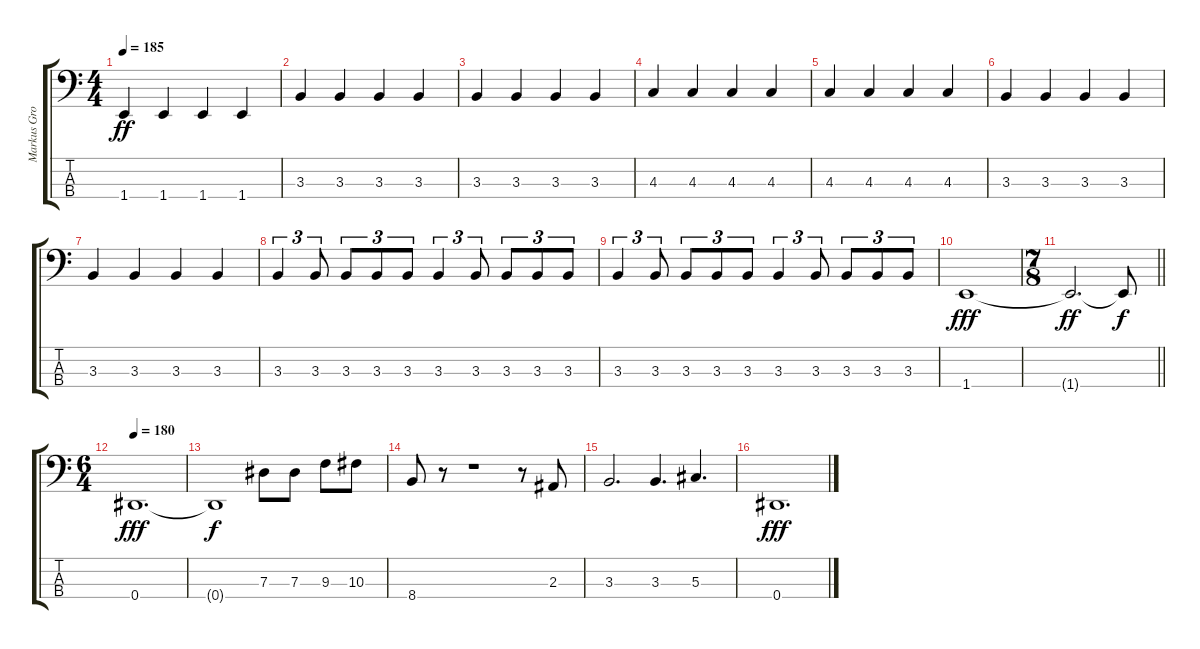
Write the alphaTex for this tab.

\track ("Markus Grosskopf" "Markus Gro") {instrument electricbasspick}
\staff {score tabs}
\tuning (Gb2 Db2 Ab1 Eb1) {hide}
\ts (4 4)
\tempo 185
\clef f4
\ks c
1.4.4{dy ff} 1.4.4 1.4.4 1.4.4 |
3.3.4 3.3.4 3.3.4 3.3.4 |
3.3.4 3.3.4 3.3.4 3.3.4 |
4.3.4 4.3.4 4.3.4 4.3.4 |
4.3.4 4.3.4 4.3.4 4.3.4 |
3.3.4 3.3.4 3.3.4 3.3.4 |
3.3.4 3.3.4 3.3.4 3.3.4 |
3.3.4{tu (3 2)} 3.3.8{tu (3 2)} 3.3.8{tu (3 2)} 3.3.8{tu (3 2)} 3.3.8{tu (3 2)} 3.3.4{tu (3 2)} 3.3.8{tu (3 2)} 3.3.8{tu (3 2)} 3.3.8{tu (3 2)} 3.3.8{tu (3 2)} |
3.3.4{tu (3 2)} 3.3.8{tu (3 2)} 3.3.8{tu (3 2)} 3.3.8{tu (3 2)} 3.3.8{tu (3 2)} 3.3.4{tu (3 2)} 3.3.8{tu (3 2)} 3.3.8{tu (3 2)} 3.3.8{tu (3 2)} 3.3.8{tu (3 2)} |
1.4.1{dy fff} |
\ts (7 8)
\barLineRight lightlight
1.4{t}.2{d dy ff} 1.4{t}.8{dy f} |
\ts (6 4)
\section ("" "")
\tempo 180
0.4.1{d dy fff} |
0.4{t}.1{dy f} 7.3.8 7.3.8 9.3.8 10.3.8 |
8.4.8 r.8 r.1 r.8 2.3.8 |
3.3.2{d} 3.3.4{d} 5.3.4{d} |
0.4.1{d dy fff}
